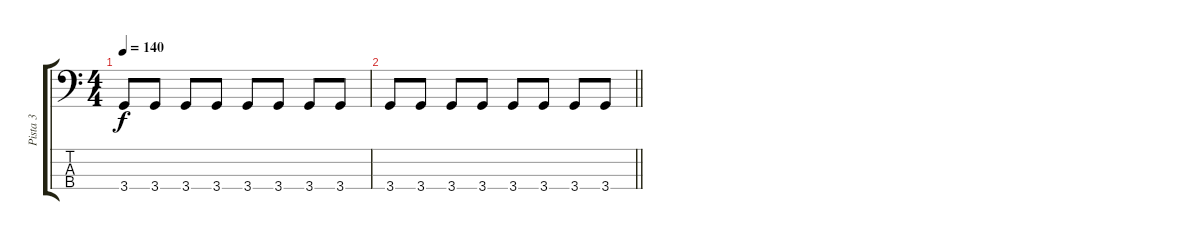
\track ("Pista 3" "Pista 3") {instrument synthbass2}
\staff {score tabs}
\tuning (G2 D2 A1 E1) {hide}
\ts (4 4)
\tempo 140
\clef f4
\ks c
3.4.8{dy f} 3.4.8 3.4.8 3.4.8 3.4.8 3.4.8 3.4.8 3.4.8 |
\barLineRight lightlight
3.4.8 3.4.8 3.4.8 3.4.8 3.4.8 3.4.8 3.4.8 3.4.8
